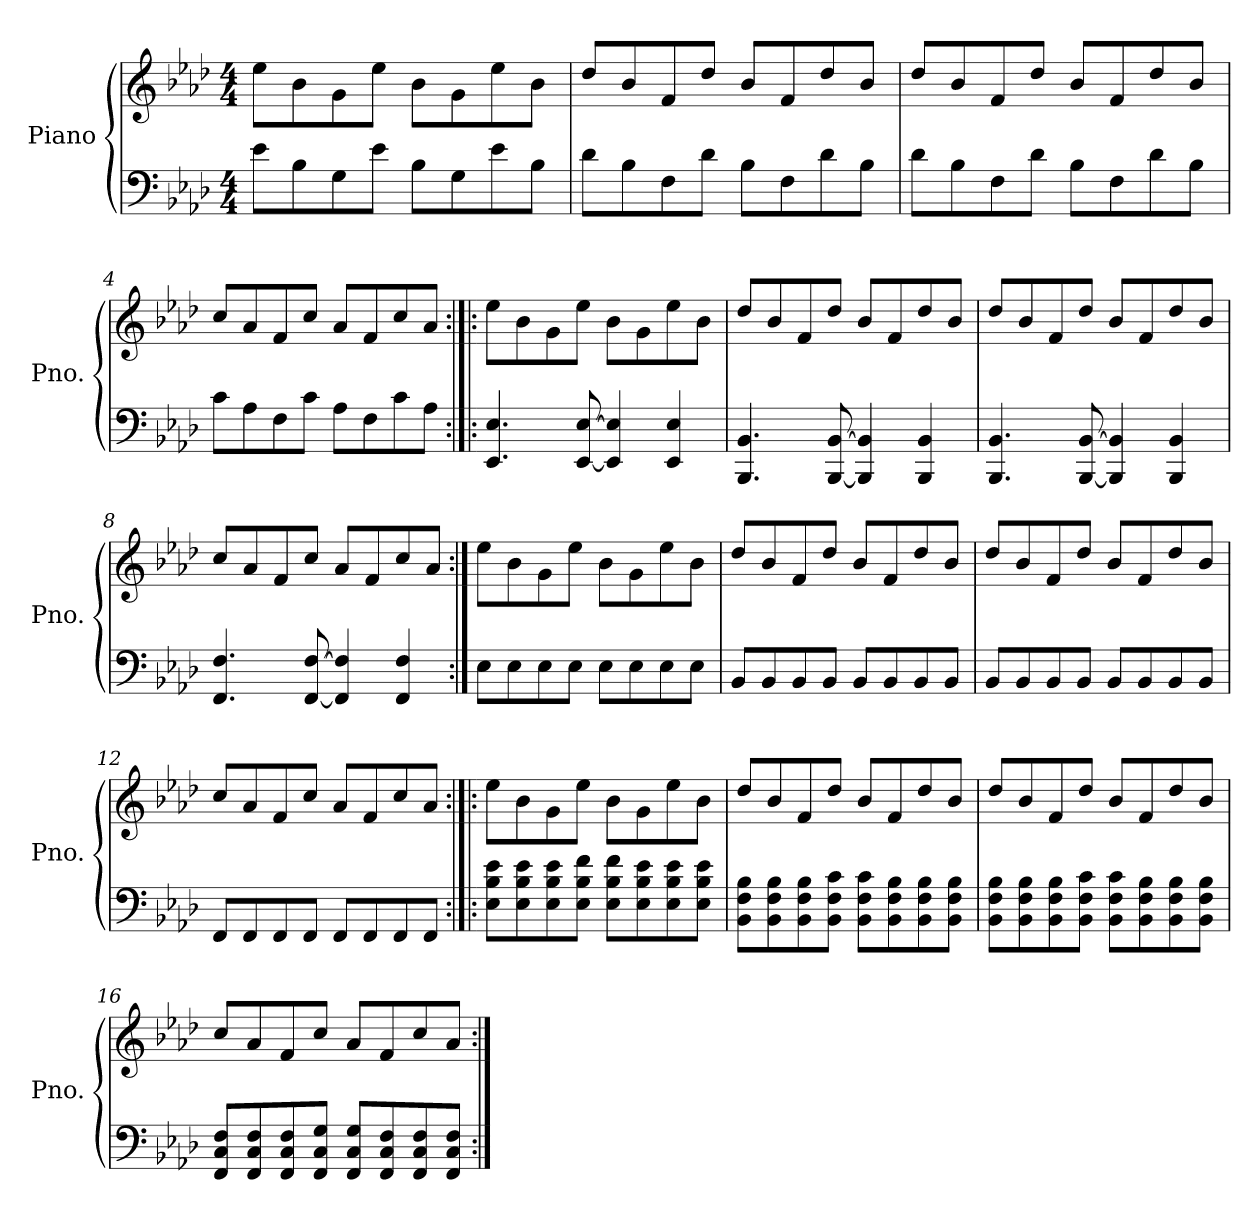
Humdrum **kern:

**kern	**kern
*part1	*part1
*staff2	*staff1
*I"Piano	*
*I'Pno.	*
*clefF4	*clefG2
*k[b-e-a-d-]	*k[b-e-a-d-]
*M4/4	*M4/4
*MM160	*MM160
=1	=1
8e-\L	8ee-\L
8B-\	8b-\
8G\	8g\
8e-\J	8ee-\J
8B-\L	8b-\L
8G\	8g\
8e-\	8ee-\
8B-\J	8b-\J
=2	=2
8d-\L	8dd-/L
8B-\	8b-/
8F\	8f/
8d-\J	8dd-/J
8B-\L	8b-/L
8F\	8f/
8d-\	8dd-/
8B-\J	8b-/J
=3	=3
8d-\L	8dd-/L
8B-\	8b-/
8F\	8f/
8d-\J	8dd-/J
8B-\L	8b-/L
8F\	8f/
8d-\	8dd-/
8B-\J	8b-/J
=4	=4
8c\L	8cc/L
8A-\	8a-/
8F\	8f/
8c\J	8cc/J
8A-\L	8a-/L
8F\	8f/
8c\	8cc/
8A-\J	8a-/J
!!LO:LB:g=z
=5:|!|:	=5:|!|:
4.EE-/ 4.E-/	8ee-\L
.	8b-\
.	8g\
[8EE-/ [8E-/	8ee-\J
4EE-/] 4E-/]	8b-\L
.	8g\
4EE-/ 4E-/	8ee-\
.	8b-\J
=6	=6
4.BBB-/ 4.BB-/	8dd-/L
.	8b-/
.	8f/
[8BBB-/ [8BB-/	8dd-/J
4BBB-/] 4BB-/]	8b-/L
.	8f/
4BBB-/ 4BB-/	8dd-/
.	8b-/J
=7	=7
4.BBB-/ 4.BB-/	8dd-/L
.	8b-/
.	8f/
[8BBB-/ [8BB-/	8dd-/J
4BBB-/] 4BB-/]	8b-/L
.	8f/
4BBB-/ 4BB-/	8dd-/
.	8b-/J
=8	=8
4.FF/ 4.F/	8cc/L
.	8a-/
.	8f/
[8FF/ [8F/	8cc/J
4FF/] 4F/]	8a-/L
.	8f/
4FF/ 4F/	8cc/
.	8a-/J
!!LO:LB:g=z
=9:|!	=9:|!
8E-\L	8ee-\L
8E-\	8b-\
8E-\	8g\
8E-\J	8ee-\J
8E-\L	8b-\L
8E-\	8g\
8E-\	8ee-\
8E-\J	8b-\J
=10	=10
8BB-/L	8dd-/L
8BB-/	8b-/
8BB-/	8f/
8BB-/J	8dd-/J
8BB-/L	8b-/L
8BB-/	8f/
8BB-/	8dd-/
8BB-/J	8b-/J
=11	=11
8BB-/L	8dd-/L
8BB-/	8b-/
8BB-/	8f/
8BB-/J	8dd-/J
8BB-/L	8b-/L
8BB-/	8f/
8BB-/	8dd-/
8BB-/J	8b-/J
=12	=12
8FF/L	8cc/L
8FF/	8a-/
8FF/	8f/
8FF/J	8cc/J
8FF/L	8a-/L
8FF/	8f/
8FF/	8cc/
8FF/J	8a-/J
!!LO:LB:g=z
=13:|!|:	=13:|!|:
8E-\ 8B-\ 8e-\L	8ee-\L
8E-\ 8B-\ 8e-\	8b-\
8E-\ 8B-\ 8e-\	8g\
8E-\ 8B-\ 8f\J	8ee-\J
8E-\ 8B-\ 8f\L	8b-\L
8E-\ 8B-\ 8e-\	8g\
8E-\ 8B-\ 8e-\	8ee-\
8E-\ 8B-\ 8e-\J	8b-\J
=14	=14
8BB-\ 8F\ 8B-\L	8dd-/L
8BB-\ 8F\ 8B-\	8b-/
8BB-\ 8F\ 8B-\	8f/
8BB-\ 8F\ 8c\J	8dd-/J
8BB-\ 8F\ 8c\L	8b-/L
8BB-\ 8F\ 8B-\	8f/
8BB-\ 8F\ 8B-\	8dd-/
8BB-\ 8F\ 8B-\J	8b-/J
=15	=15
8BB-\ 8F\ 8B-\L	8dd-/L
8BB-\ 8F\ 8B-\	8b-/
8BB-\ 8F\ 8B-\	8f/
8BB-\ 8F\ 8c\J	8dd-/J
8BB-\ 8F\ 8c\L	8b-/L
8BB-\ 8F\ 8B-\	8f/
8BB-\ 8F\ 8B-\	8dd-/
8BB-\ 8F\ 8B-\J	8b-/J
=16	=16
8FF/ 8C/ 8F/L	8cc/L
8FF/ 8C/ 8F/	8a-/
8FF/ 8C/ 8F/	8f/
8FF/ 8C/ 8G/J	8cc/J
8FF/ 8C/ 8G/L	8a-/L
8FF/ 8C/ 8F/	8f/
8FF/ 8C/ 8F/	8cc/
8FF/ 8C/ 8F/J	8a-/J
=:|!	=:|!
*-	*-
